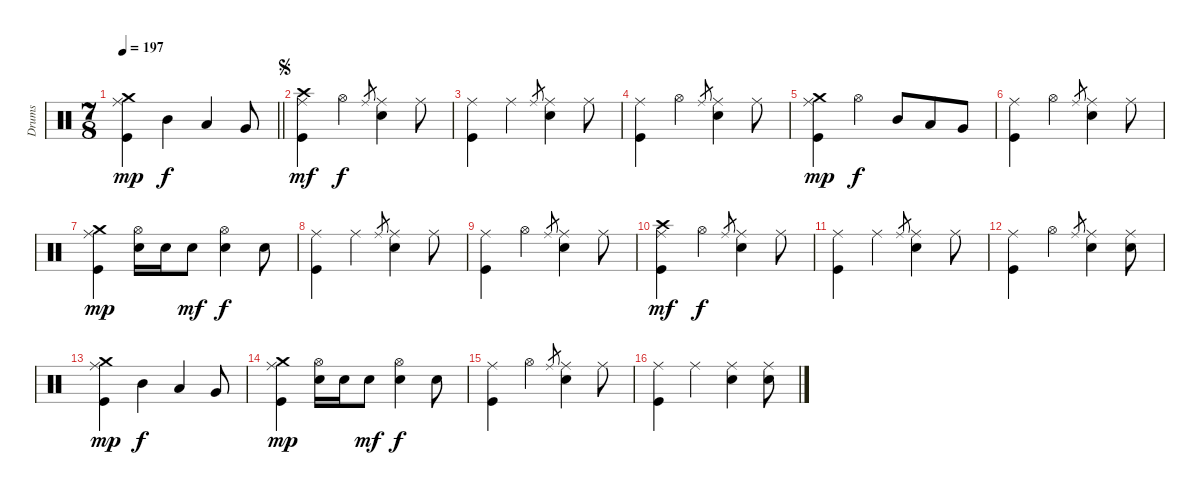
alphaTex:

\track ("Drums" "Drums") {instrument percussion}
\staff {score}
\articulation defaults
\ts (7 8)
\tempo 197
\clef neutral
\barLineRight lightlight
\ks c
("Crash medium (hit)" "Ride (middle)" "Kick (hit)").4{dy mp} "Mid Tom (hit)".4{dy f} "Low Tom (hit)".4 "Very Low Tom (hit)".8 |
\jump segno
("Crash high (hit)" "Ride (middle)" "Kick (hit)").4{dy mf} "Hi-Hat (open)".4{dy f} "Ride (middle)".8{gr} ("Ride (middle)" "Electric Snare (hit)").4 "Ride (middle)".8 |
("Ride (middle)" "Kick (hit)").4 "Ride (middle)".4 "Ride (middle)".8{gr} ("Ride (middle)" "Electric Snare (hit)").4 "Ride (middle)".8 |
("Ride (middle)" "Kick (hit)").4 "Hi-Hat (open)".4 "Ride (middle)".8{gr} ("Ride (middle)" "Electric Snare (hit)").4 "Ride (middle)".8 |
("Crash medium (hit)" "Ride (middle)" "Kick (hit)").4{dy mp} "Hi-Hat (open)".4{dy f} "Mid Tom (hit)".8 "Low Tom (hit)".8 "Very Low Tom (hit)".8 |
("Ride (middle)" "Kick (hit)").4 "Hi-Hat (open)".4 "Ride (middle)".8{gr} ("Ride (middle)" "Electric Snare (hit)").4 "Ride (middle)".8 |
("Crash medium (hit)" "Ride (middle)" "Kick (hit)").4{dy mp} ("Hi-Hat (open)" "Electric Snare (hit)").16 "Electric Snare (hit)".16 "Electric Snare (hit)".8{dy mf} ("Hi-Hat (open)" "Electric Snare (hit)").4{dy f} "Electric Snare (hit)".8 |
("Ride (middle)" "Kick (hit)").4 "Ride (middle)".4 "Ride (middle)".8{gr} ("Ride (middle)" "Electric Snare (hit)").4 "Ride (middle)".8 |
("Ride (middle)" "Kick (hit)").4 "Hi-Hat (open)".4 "Ride (middle)".8{gr} ("Ride (middle)" "Electric Snare (hit)").4 "Ride (middle)".8 |
("Crash high (hit)" "Ride (middle)" "Kick (hit)").4{dy mf} "Hi-Hat (open)".4{dy f} "Ride (middle)".8{gr} ("Ride (middle)" "Electric Snare (hit)").4 "Ride (middle)".8 |
("Ride (middle)" "Kick (hit)").4 "Ride (middle)".4 "Ride (middle)".8{gr} ("Ride (middle)" "Electric Snare (hit)").4 "Ride (middle)".8 |
("Ride (middle)" "Kick (hit)").4 "Hi-Hat (open)".4 "Ride (middle)".8{gr} ("Ride (middle)" "Electric Snare (hit)").4 ("Ride (middle)" "Electric Snare (hit)").8 |
("Crash medium (hit)" "Ride (middle)" "Kick (hit)").4{dy mp} "Mid Tom (hit)".4{dy f} "Low Tom (hit)".4 "Very Low Tom (hit)".8 |
("Crash medium (hit)" "Ride (middle)" "Kick (hit)").4{dy mp} ("Hi-Hat (open)" "Electric Snare (hit)").16 "Electric Snare (hit)".16 "Electric Snare (hit)".8{dy mf} ("Hi-Hat (open)" "Electric Snare (hit)").4{dy f} "Electric Snare (hit)".8 |
("Ride (middle)" "Kick (hit)").4 "Hi-Hat (open)".4 "Ride (middle)".8{gr} ("Ride (middle)" "Electric Snare (hit)").4 "Ride (middle)".8 |
("Ride (middle)" "Kick (hit)").4 "Ride (middle)".4 ("Ride (middle)" "Electric Snare (hit)").4 ("Ride (middle)" "Electric Snare (hit)").8
